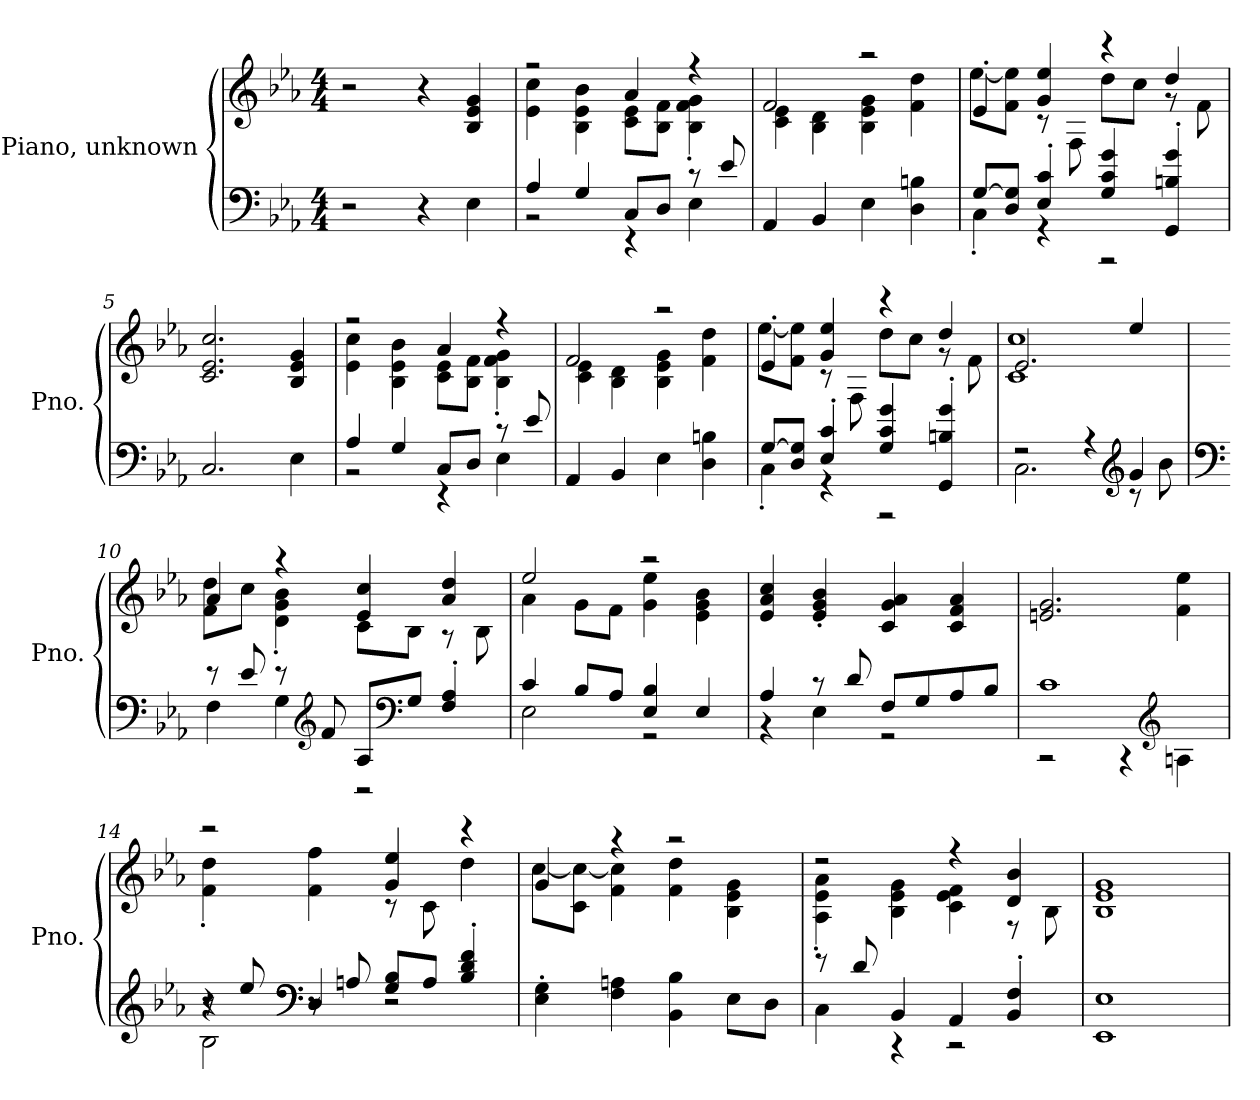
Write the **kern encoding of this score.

**kern	**kern
*part1	*part1
*staff2	*staff1
*I"Piano, unknown	*
*I'Pno.	*
*clefF4	*clefG2
*k[b-e-a-]	*k[b-e-a-]
*M4/4	*M4/4
*MM120	*MM120
=1	=1
2r	2r
4r	4r
4E-\	4B-/ 4e-/ 4g/
=2	=2
*^	*^
4A-/	2r	2r	4e-\ 4cc\
4G/	.	.	4B-\ 4e-\ 4b-\
8C/L	4r	4a-/	8c\ 8e-\L
8D/J	.	.	8B-\ 8f\J
8r	4E-\	4r	4B-\' 4f\' 4g\'
8e-/	.	.	.
*v	*v	*	*
=3	=3	=3
4AA-/	2f/	4c\ 4e-\
4BB-/	.	4B-\ 4d\
4E-\	2r	4B-\ 4e-\ 4g\
4D\ 4Bn\	.	4f\ 4dd\
=4	=4	=4
*^	*	*
[8G/L	4C'\	4e-'/	[8ee-\L
8D/ 8G/]J	.	.	8f\ 8ee-\]J
4E-/' 4c/'	4r	4g/ 4ee-/	8r
.	.	.	8F\
4G/ 4c/ 4g/	2r	4r	8dd\L
.	.	.	8cc\J
4GG/' 4Bn/' 4g/'	.	4dd/	8r
.	.	.	8f\
*v	*v	*	*
*	*v	*v
=5	=5
2.C/	2.c/ 2.e-/ 2.cc/
4E-\	4B-/ 4e-/ 4g/
!!LO:LB:g=z
=6	=6
*^	*^
4A-/	2r	2r	4e-\ 4cc\
4G/	.	.	4B-\ 4e-\ 4b-\
8C/L	4r	4a-/	8c\ 8e-\L
8D/J	.	.	8B-\ 8f\J
8r	4E-\	4r	4B-\' 4f\' 4g\'
8e-/	.	.	.
*v	*v	*	*
=7	=7	=7
4AA-/	2f/	4c\ 4e-\
4BB-/	.	4B-\ 4d\
4E-\	2r	4B-\ 4e-\ 4g\
4D\ 4Bn\	.	4f\ 4dd\
=8	=8	=8
*^	*	*
[8G/L	4C'\	4e-'/	[8ee-\L
8D/ 8G/]J	.	.	8f\ 8ee-\]J
4E-/' 4c/'	4r	4g/ 4ee-/	8r
.	.	.	8F\
4G/ 4c/ 4g/	2r	4r	8dd\L
.	.	.	8cc\J
4GG/' 4Bn/' 4g/'	.	4dd/	8r
.	.	.	8f\
=9	=9	=9	=9
2r	2.C\	2.e-/	1c 1cc
4r	.	.	.
*clefG2	*	*	*
4g/	8r	4ee-/	.
.	8b-\	.	.
!!LO:LB:g=z	!!
=10	=10	=10	=10
*clefF4	*	*	*
8r	4F\	4a-/	8f\ 8dd\L
8e-/	.	.	8cc\J
8r	4G\	4r	4d\' 4g\' 4b-\'
*clefG2	*	*	*
8f/	.	.	.
8A-/L	2r	4e-/ 4cc/	8c\L
*clefF4	*	*	*
8G/J	.	.	8B-\J
4F/' 4A-/'	.	4a-/ 4dd/	8r
.	.	.	8B-\
=11	=11	=11	=11
4c/	2E-\	2ee-/	4a-\
8B-/L	.	.	8g\L
8A-/J	.	.	8f\J
4E-/ 4B-/	2r	2r	4g\ 4ee-\
4E-/	.	.	4e-\ 4g\ 4b-\
*	*	*v	*v
=12	=12	=12
4A-/	4r	4e-/ 4a-/ 4cc/
8r	4E-\	4e-/' 4g/' 4b-/'
8d/	.	.
8F/L	2r	4c/ 4g/ 4a-/
8G/	.	.
8A-/	.	4c/ 4f/ 4a-/
8B-/J	.	.
=13	=13	=13
1c	2r	2.en/ 2.g/
.	4r	.
*clefG2	*	*
.	4An\	4f\ 4ee-\
!!LO:LB:g=z
=14	=14	=14
*	*^	*^
8r	2B-\	4r	2r	4f\' 4dd\'
8ee-/	.	.	.	.
*clefF4	*	*	*	*
8r	.	4D/	.	4f\ 4ff\
8An/	.	.	.	.
8G/ 8B-/L	2r	2r	4g/ 4ee-/	8r
8A/J	.	.	.	8c\
4B-/' 4d/' 4f/'	.	.	4r	4dd\
*v	*v	*v	*	*
=15	=15	=15
4E-\' 4G\'	4g/	[8cc\L
.	.	8c\ 8cc\_J
4F\ 4An\	4r	4f\ 4cc\]
4BB-\ 4B-\	2r	4f\ 4dd\
8E-\L	.	4B-\ 4e-\ 4g\
8D\J	.	.
=16	=16	=16
*^	*	*
8r	4C\	2r	4A-\' 4e-\' 4a-\'
8d/	.	.	.
4BB-/	4r	.	4B-\ 4e-\ 4g\
4AA-/	2r	4r	4c\ 4e-\ 4f\
4BB-/' 4F/'	.	4d/ 4b-/	8r
.	.	.	8B-\
*v	*v	*	*
*	*v	*v
=17	=17
1EE- 1E-	1B- 1e- 1g
=	=
*-	*-
